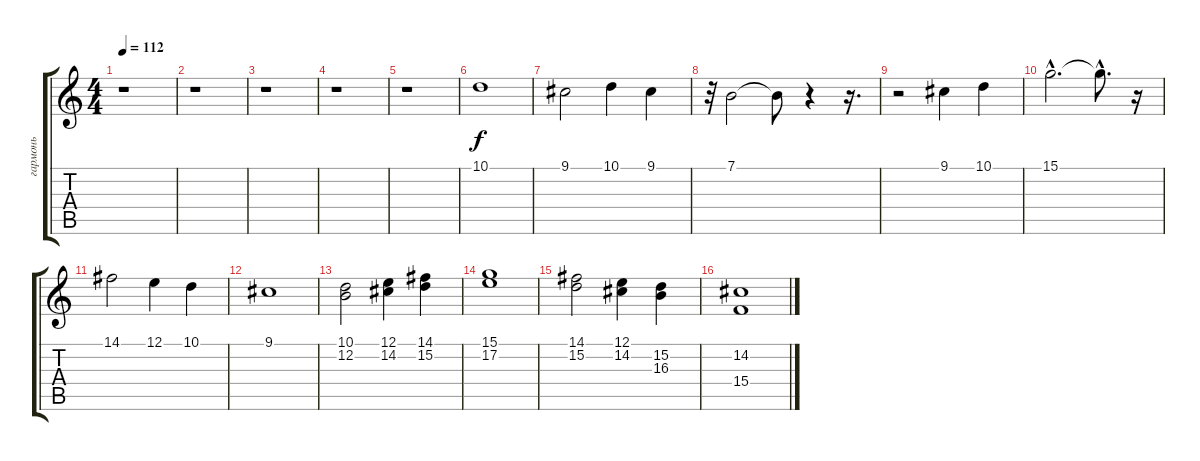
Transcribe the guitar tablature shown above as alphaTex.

\track ("гармонь" "гармонь") {instrument harmonica}
\staff {score tabs}
\tuning (E4 B3 G3 D3 A2 E2) {hide}
\ts (4 4)
\tempo 112
\clef g2
\ks c
r.1{dy f} |
r.1 |
r.1 |
r.1 |
r.1 |
10.1.1 |
9.1.2{volume 12} 10.1.4{volume 11} 9.1.4{volume 9} |
r.32 7.1.2{volume 10} 7.1{t}.8 r.4 r.16{d} |
r.2 9.1.4{volume 7} 10.1.4{volume 9} |
15.1{hac}.2{d volume 11} 15.1{hac t}.8{d} r.16 |
14.1.2{volume 6} 12.1.4{volume 8} 10.1.4{volume 10} |
9.1.1{volume 11} |
(10.1 12.2).2{volume 9} (12.1 14.2).4{volume 10} (14.1 15.2).4{volume 13} |
(15.1 17.2).1{volume 12} |
(14.1 15.2).2{volume 10} (12.1 14.2).4{volume 11} (15.2 16.3).4{volume 10} |
(14.2 15.4).1{volume 10}
